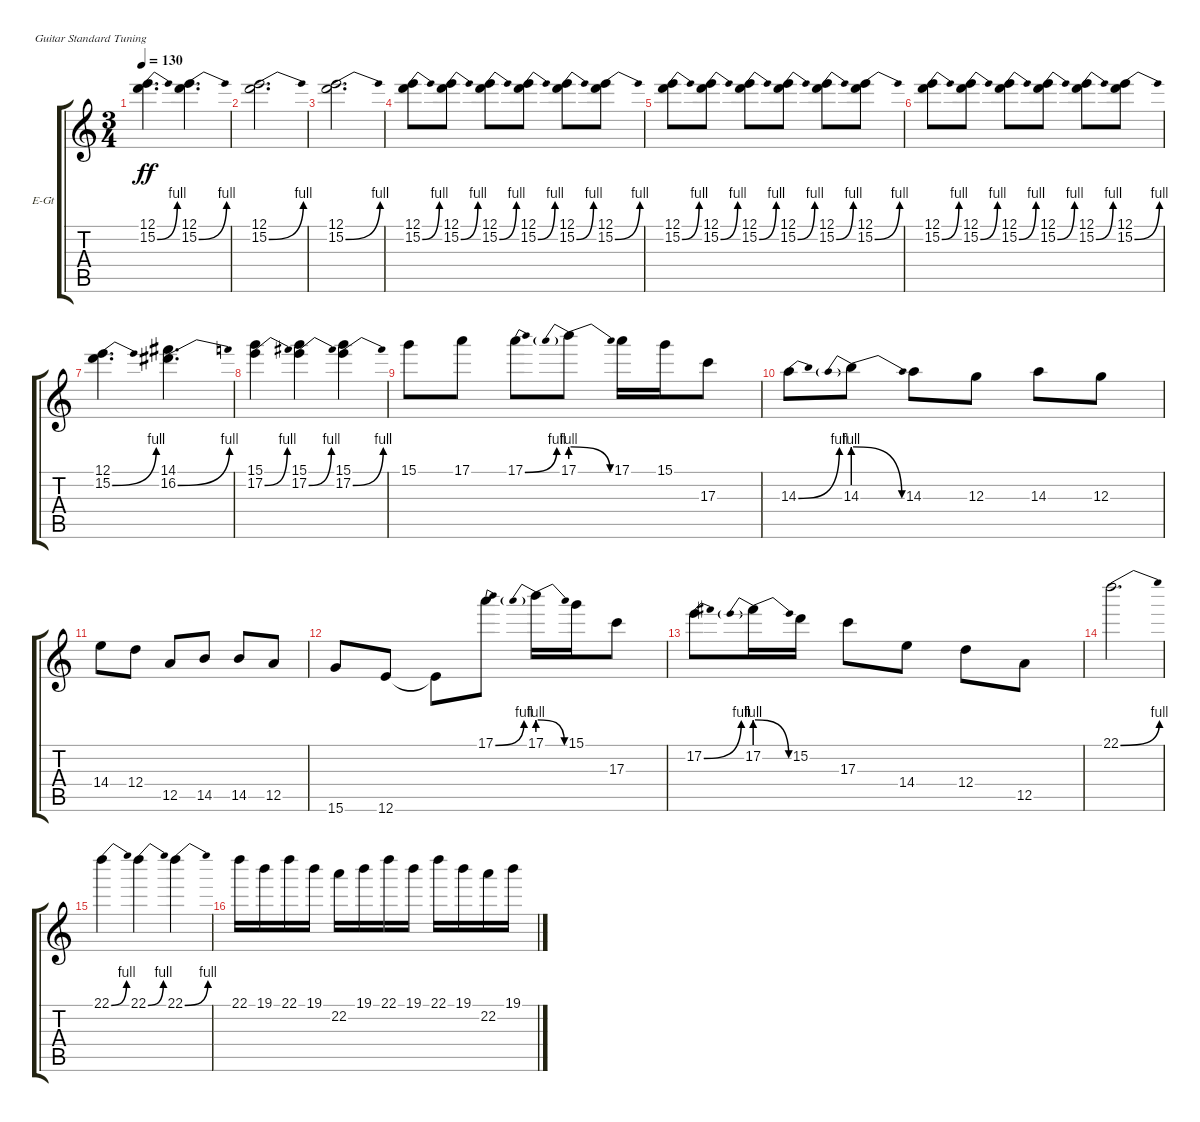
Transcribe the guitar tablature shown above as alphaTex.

\defaultSystemsLayout 4
\bracketExtendMode groupsimilarinstruments
\firstSystemTrackNameOrientation horizontal
\otherSystemsTrackNameOrientation horizontal
\chordDiagramsInScore
\track ("Lead Guitar" "E-Gt") {instrument distortionguitar}
\staff {score tabs}
\tuning (E4 B3 G3 D3 A2 E2)
\ts (3 4)
\tempo 130
\clef g2
\ks c
(15.2{be (bend 0 0 15 4)} 12.1).4{d dy ff} (12.1 15.2{be (bend 0 0 15 4)}).4{d} |
(15.2{be (bend 0 0 15 4)} 12.1).2{d} |
(15.2{be (bend 0 0 15 4)} 12.1).2{d} |
(15.2{be (bend 0 0 15 4)} 12.1).8 (12.1 15.2{be (bend 0 0 15 4)}).8 (12.1 15.2{be (bend 0 0 15 4)}).8 (15.2{be (bend 0 0 15 4)} 12.1).8 (12.1 15.2{be (bend 0 0 15 4)}).8 (12.1 15.2{be (bend 0 0 15 4)}).8 |
(15.2{be (bend 0 0 15 4)} 12.1).8 (12.1 15.2{be (bend 0 0 15 4)}).8 (12.1 15.2{be (bend 0 0 15 4)}).8 (15.2{be (bend 0 0 15 4)} 12.1).8 (12.1 15.2{be (bend 0 0 15 4)}).8 (12.1 15.2{be (bend 0 0 15 4)}).8 |
(15.2{be (bend 0 0 15 4)} 12.1).8 (12.1 15.2{be (bend 0 0 15 4)}).8 (12.1 15.2{be (bend 0 0 15 4)}).8 (15.2{be (bend 0 0 15 4)} 12.1).8 (12.1 15.2{be (bend 0 0 15 4)}).8 (12.1 15.2{be (bend 0 0 15 4)}).8 |
(15.2{be (bend 0 0 15 4)} 12.1).4{d} (14.1 16.2{be (bend 0 0 15 4)}).4{d} |
(15.1 17.2{be (bend 0 0 15 4)}).4 (17.2{be (bend 0 0 15 4)} 15.1).4 (15.1 17.2{be (bend 0 0 15 4)}).4 |
15.1.8 17.1.8 17.1{be (bend 0 0 15 4)}.8 17.1{be (prebendrelease 0 4 15 0)}.8 17.1.16 15.1.16 17.3.8 |
14.3{be (bend 0 0 15 4)}.8 14.3{be (prebendrelease 0 4 15 0)}.8 14.3.8 12.3.8 14.3.8 12.3.8 |
14.4.8 12.4.8 12.5.8 14.5.8 14.5.8 12.5.8 |
15.6.8 12.6.8 12.6{t}.8 17.1{be (bend 0 0 15 4)}.8 17.1{be (prebendrelease 0 4 15 0)}.16 15.1.16 17.3.8 |
17.2{be (bend 0 0 15 4)}.8 17.2{be (prebendrelease 0 4 15 0)}.16 15.2.16 17.3.8 14.4.8 12.4.8 12.5.8 |
22.1{be (bend 0 0 15 4)}.2{d} |
22.1{be (bend 0 0 15 4)}.4 22.1{be (bend 0 0 15 4)}.4 22.1{be (bend 0 0 15 4)}.4 |
22.1.16 19.1.16 22.1.16 19.1.16 22.2.16 19.1.16 22.1.16 19.1.16 22.1.16 19.1.16 22.2.16 19.1.16
